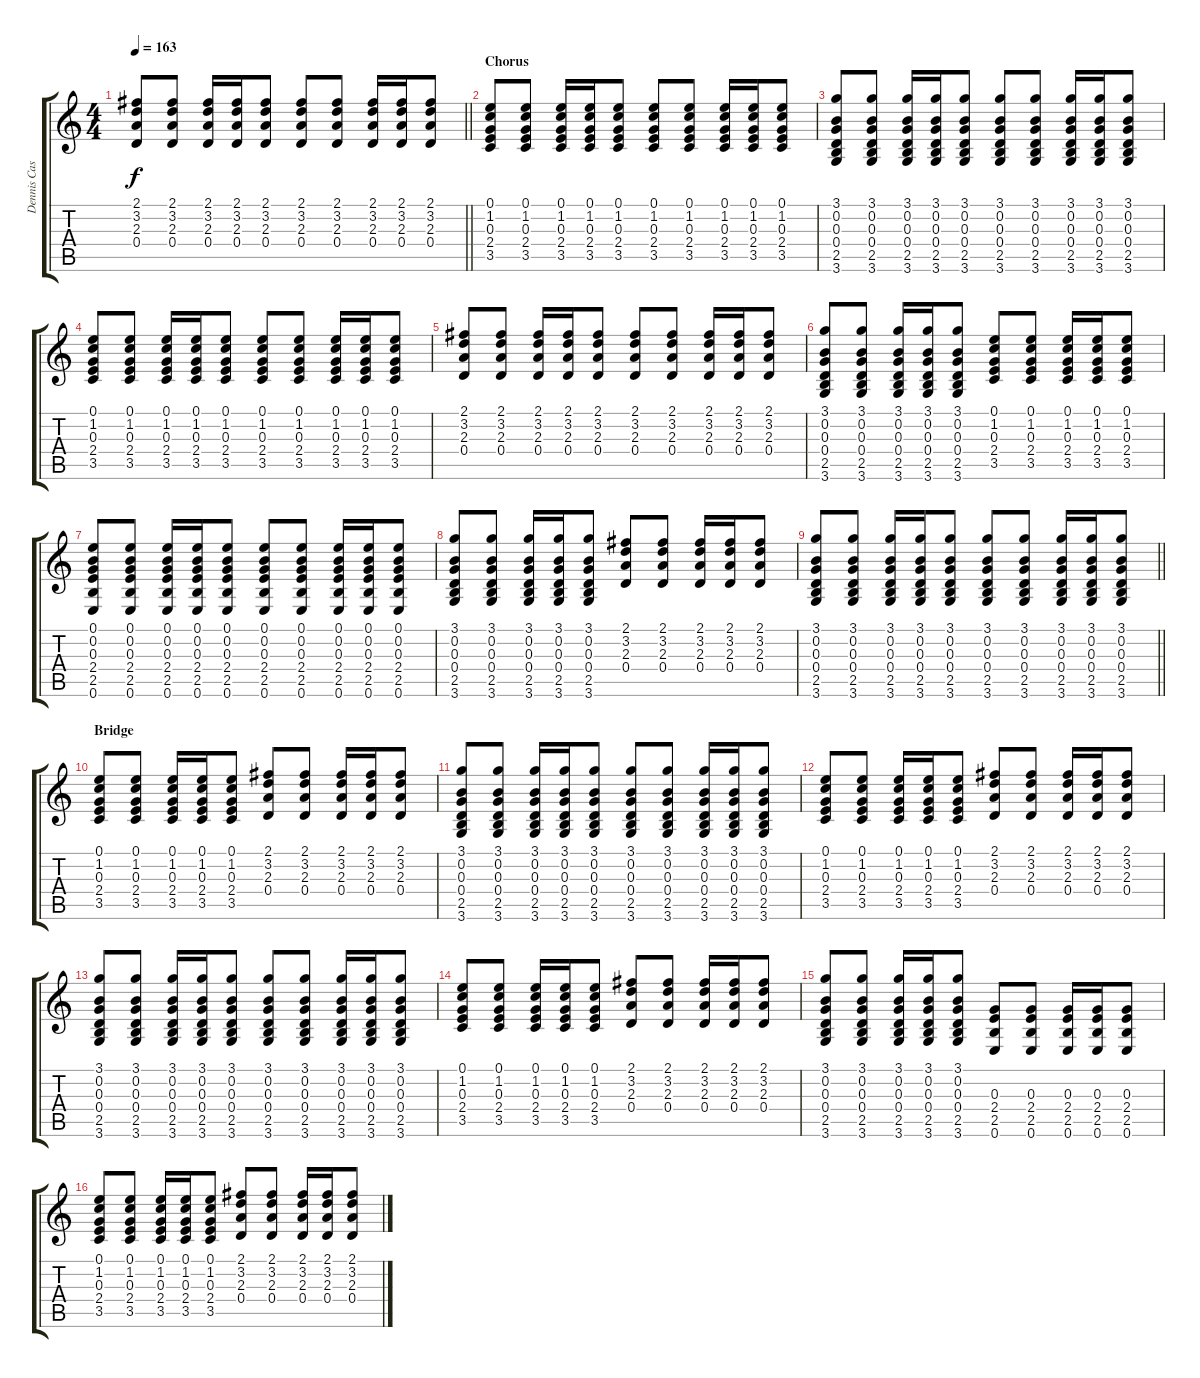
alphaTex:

\track ("Dennis Casey" "Dennis Cas") {instrument distortionguitar}
\staff {score tabs}
\tuning (E4 B3 G3 D3 A2 E2) {hide}
\ts (4 4)
\tempo 163
\clef g2
\barLineRight lightlight
\ks c
(2.1 3.2 2.3 0.4).8{dy f} (2.1 3.2 2.3 0.4).8 (2.1 3.2 2.3 0.4).16 (2.1 3.2 2.3 0.4).16 (2.1 3.2 2.3 0.4).8 (2.1 3.2 2.3 0.4).8 (2.1 3.2 2.3 0.4).8 (2.1 3.2 2.3 0.4).16 (2.1 3.2 2.3 0.4).16 (2.1 3.2 2.3 0.4).8 |
\section ("" "Chorus")
(0.1 1.2 0.3 2.4 3.5).8 (0.1 1.2 0.3 2.4 3.5).8 (0.1 1.2 0.3 2.4 3.5).16 (0.1 1.2 0.3 2.4 3.5).16 (0.1 1.2 0.3 2.4 3.5).8 (0.1 1.2 0.3 2.4 3.5).8 (0.1 1.2 0.3 2.4 3.5).8 (0.1 1.2 0.3 2.4 3.5).16 (0.1 1.2 0.3 2.4 3.5).16 (0.1 1.2 0.3 2.4 3.5).8 |
(3.1 0.2 0.3 0.4 2.5 3.6).8 (3.1 0.2 0.3 0.4 2.5 3.6).8 (3.1 0.2 0.3 0.4 2.5 3.6).16 (3.1 0.2 0.3 0.4 2.5 3.6).16 (3.1 0.2 0.3 0.4 2.5 3.6).8 (3.1 0.2 0.3 0.4 2.5 3.6).8 (3.1 0.2 0.3 0.4 2.5 3.6).8 (3.1 0.2 0.3 0.4 2.5 3.6).16 (3.1 0.2 0.3 0.4 2.5 3.6).16 (3.1 0.2 0.3 0.4 2.5 3.6).8 |
(0.1 1.2 0.3 2.4 3.5).8 (0.1 1.2 0.3 2.4 3.5).8 (0.1 1.2 0.3 2.4 3.5).16 (0.1 1.2 0.3 2.4 3.5).16 (0.1 1.2 0.3 2.4 3.5).8 (0.1 1.2 0.3 2.4 3.5).8 (0.1 1.2 0.3 2.4 3.5).8 (0.1 1.2 0.3 2.4 3.5).16 (0.1 1.2 0.3 2.4 3.5).16 (0.1 1.2 0.3 2.4 3.5).8 |
(2.1 3.2 2.3 0.4).8 (2.1 3.2 2.3 0.4).8 (2.1 3.2 2.3 0.4).16 (2.1 3.2 2.3 0.4).16 (2.1 3.2 2.3 0.4).8 (2.1 3.2 2.3 0.4).8 (2.1 3.2 2.3 0.4).8 (2.1 3.2 2.3 0.4).16 (2.1 3.2 2.3 0.4).16 (2.1 3.2 2.3 0.4).8 |
(3.1 0.2 0.3 0.4 2.5 3.6).8 (3.1 0.2 0.3 0.4 2.5 3.6).8 (3.1 0.2 0.3 0.4 2.5 3.6).16 (3.1 0.2 0.3 0.4 2.5 3.6).16 (3.1 0.2 0.3 0.4 2.5 3.6).8 (0.1 1.2 0.3 2.4 3.5).8 (0.1 1.2 0.3 2.4 3.5).8 (0.1 1.2 0.3 2.4 3.5).16 (0.1 1.2 0.3 2.4 3.5).16 (0.1 1.2 0.3 2.4 3.5).8 |
(0.1 0.2 0.3 2.4 2.5 0.6).8 (0.1 0.2 0.3 2.4 2.5 0.6).8 (0.1 0.2 0.3 2.4 2.5 0.6).16 (0.1 0.2 0.3 2.4 2.5 0.6).16 (0.1 0.2 0.3 2.4 2.5 0.6).8 (0.1 0.2 0.3 2.4 2.5 0.6).8 (0.1 0.2 0.3 2.4 2.5 0.6).8 (0.1 0.2 0.3 2.4 2.5 0.6).16 (0.1 0.2 0.3 2.4 2.5 0.6).16 (0.1 0.2 0.3 2.4 2.5 0.6).8 |
(3.1 0.2 0.3 0.4 2.5 3.6).8 (3.1 0.2 0.3 0.4 2.5 3.6).8 (3.1 0.2 0.3 0.4 2.5 3.6).16 (3.1 0.2 0.3 0.4 2.5 3.6).16 (3.1 0.2 0.3 0.4 2.5 3.6).8 (2.1 3.2 2.3 0.4).8 (2.1 3.2 2.3 0.4).8 (2.1 3.2 2.3 0.4).16 (2.1 3.2 2.3 0.4).16 (2.1 3.2 2.3 0.4).8 |
\barLineRight lightlight
(3.1 0.2 0.3 0.4 2.5 3.6).8 (3.1 0.2 0.3 0.4 2.5 3.6).8 (3.1 0.2 0.3 0.4 2.5 3.6).16 (3.1 0.2 0.3 0.4 2.5 3.6).16 (3.1 0.2 0.3 0.4 2.5 3.6).8 (3.1 0.2 0.3 0.4 2.5 3.6).8 (3.1 0.2 0.3 0.4 2.5 3.6).8 (3.1 0.2 0.3 0.4 2.5 3.6).16 (3.1 0.2 0.3 0.4 2.5 3.6).16 (3.1 0.2 0.3 0.4 2.5 3.6).8 |
\section ("" "Bridge")
(0.1 1.2 0.3 2.4 3.5).8 (0.1 1.2 0.3 2.4 3.5).8 (0.1 1.2 0.3 2.4 3.5).16 (0.1 1.2 0.3 2.4 3.5).16 (0.1 1.2 0.3 2.4 3.5).8 (2.1 3.2 2.3 0.4).8 (2.1 3.2 2.3 0.4).8 (2.1 3.2 2.3 0.4).16 (2.1 3.2 2.3 0.4).16 (2.1 3.2 2.3 0.4).8 |
(3.1 0.2 0.3 0.4 2.5 3.6).8 (3.1 0.2 0.3 0.4 2.5 3.6).8 (3.1 0.2 0.3 0.4 2.5 3.6).16 (3.1 0.2 0.3 0.4 2.5 3.6).16 (3.1 0.2 0.3 0.4 2.5 3.6).8 (3.1 0.2 0.3 0.4 2.5 3.6).8 (3.1 0.2 0.3 0.4 2.5 3.6).8 (3.1 0.2 0.3 0.4 2.5 3.6).16 (3.1 0.2 0.3 0.4 2.5 3.6).16 (3.1 0.2 0.3 0.4 2.5 3.6).8 |
(0.1 1.2 0.3 2.4 3.5).8 (0.1 1.2 0.3 2.4 3.5).8 (0.1 1.2 0.3 2.4 3.5).16 (0.1 1.2 0.3 2.4 3.5).16 (0.1 1.2 0.3 2.4 3.5).8 (2.1 3.2 2.3 0.4).8 (2.1 3.2 2.3 0.4).8 (2.1 3.2 2.3 0.4).16 (2.1 3.2 2.3 0.4).16 (2.1 3.2 2.3 0.4).8 |
(3.1 0.2 0.3 0.4 2.5 3.6).8 (3.1 0.2 0.3 0.4 2.5 3.6).8 (3.1 0.2 0.3 0.4 2.5 3.6).16 (3.1 0.2 0.3 0.4 2.5 3.6).16 (3.1 0.2 0.3 0.4 2.5 3.6).8 (3.1 0.2 0.3 0.4 2.5 3.6).8 (3.1 0.2 0.3 0.4 2.5 3.6).8 (3.1 0.2 0.3 0.4 2.5 3.6).16 (3.1 0.2 0.3 0.4 2.5 3.6).16 (3.1 0.2 0.3 0.4 2.5 3.6).8 |
(0.1 1.2 0.3 2.4 3.5).8 (0.1 1.2 0.3 2.4 3.5).8 (0.1 1.2 0.3 2.4 3.5).16 (0.1 1.2 0.3 2.4 3.5).16 (0.1 1.2 0.3 2.4 3.5).8 (2.1 3.2 2.3 0.4).8 (2.1 3.2 2.3 0.4).8 (2.1 3.2 2.3 0.4).16 (2.1 3.2 2.3 0.4).16 (2.1 3.2 2.3 0.4).8 |
(3.1 0.2 0.3 0.4 2.5 3.6).8 (3.1 0.2 0.3 0.4 2.5 3.6).8 (3.1 0.2 0.3 0.4 2.5 3.6).16 (3.1 0.2 0.3 0.4 2.5 3.6).16 (3.1 0.2 0.3 0.4 2.5 3.6).8 (0.3 2.4 2.5 0.6).8 (0.3 2.4 2.5 0.6).8 (0.3 2.4 2.5 0.6).16 (0.3 2.4 2.5 0.6).16 (0.3 2.4 2.5 0.6).8 |
(0.1 1.2 0.3 2.4 3.5).8 (0.1 1.2 0.3 2.4 3.5).8 (0.1 1.2 0.3 2.4 3.5).16 (0.1 1.2 0.3 2.4 3.5).16 (0.1 1.2 0.3 2.4 3.5).8 (2.1 3.2 2.3 0.4).8 (2.1 3.2 2.3 0.4).8 (2.1 3.2 2.3 0.4).16 (2.1 3.2 2.3 0.4).16 (2.1 3.2 2.3 0.4).8
